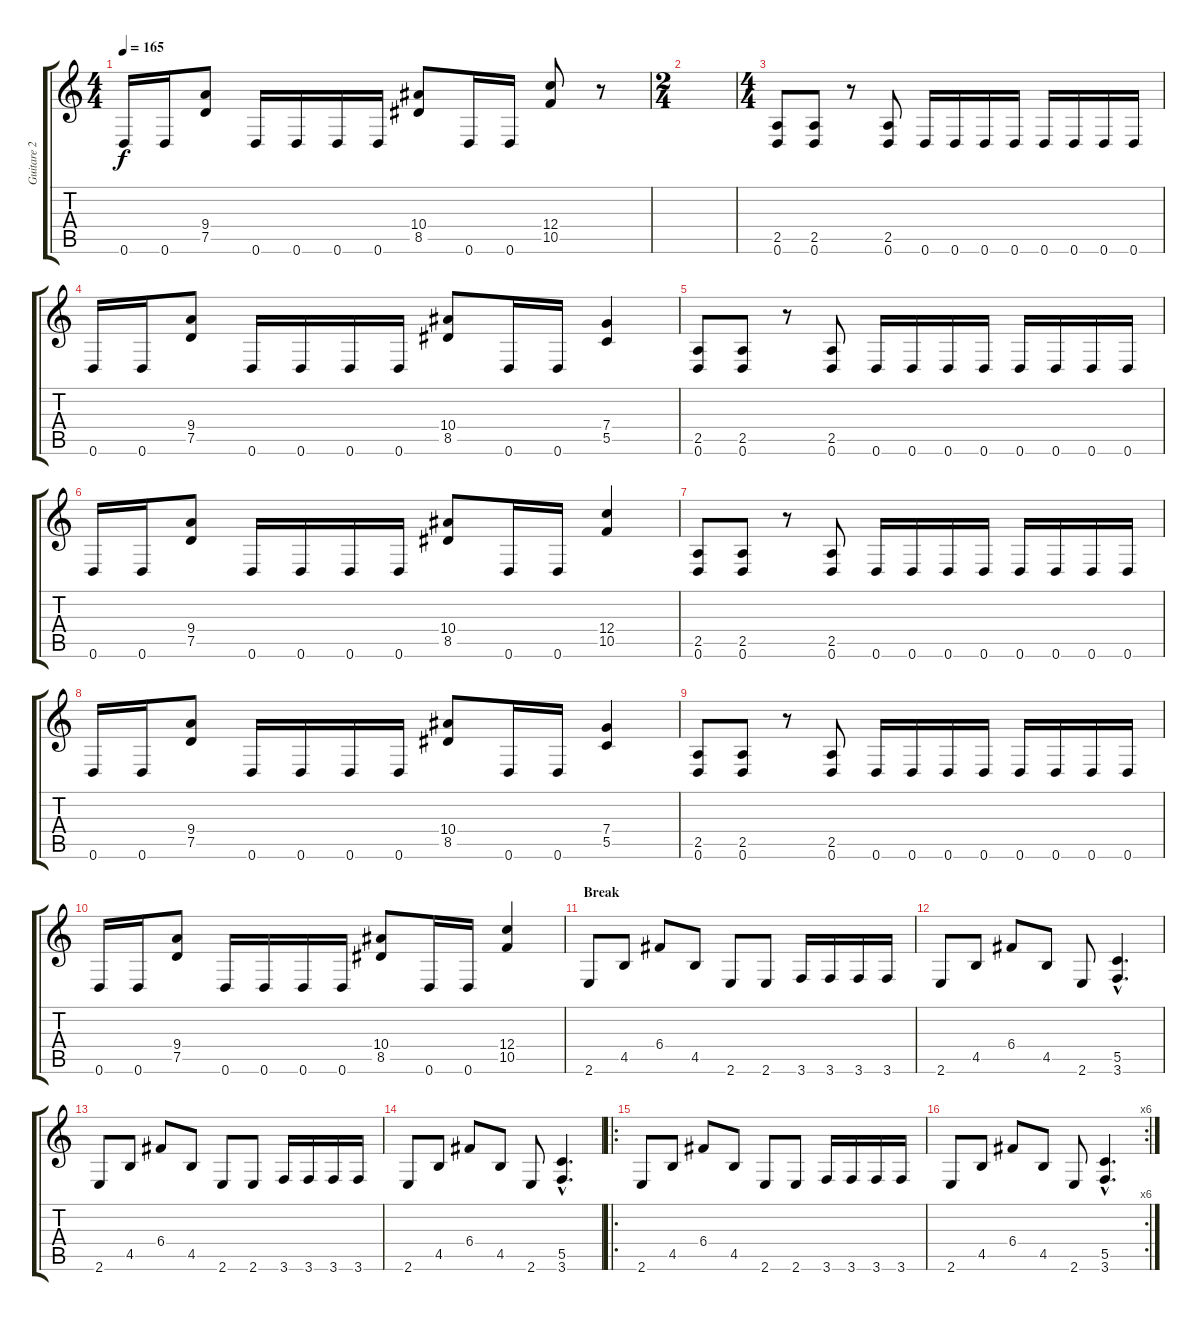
\track ("Guitare 2" "Guitare 2") {instrument distortionguitar}
\staff {score tabs}
\tuning (D4 A3 F3 C3 G2 D2) {hide}
\ts (4 4)
\tempo 165
\clef g2
\ks c
0.6.16{dy f} 0.6.16 (9.4 7.5).8 0.6.16 0.6.16 0.6.16 0.6.16 (10.4 8.5).8 0.6.16 0.6.16 (12.4 10.5).8 r.8 |
\ts (2 4)
|
\ts (4 4)
(2.5 0.6).8 (2.5 0.6).8 r.8 (2.5 0.6).8 0.6.16 0.6.16 0.6.16 0.6.16 0.6.16 0.6.16 0.6.16 0.6.16 |
0.6.16 0.6.16 (9.4 7.5).8 0.6.16 0.6.16 0.6.16 0.6.16 (10.4 8.5).8 0.6.16 0.6.16 (7.4 5.5).4 |
(2.5 0.6).8 (2.5 0.6).8 r.8 (2.5 0.6).8 0.6.16 0.6.16 0.6.16 0.6.16 0.6.16 0.6.16 0.6.16 0.6.16 |
0.6.16 0.6.16 (9.4 7.5).8 0.6.16 0.6.16 0.6.16 0.6.16 (10.4 8.5).8 0.6.16 0.6.16 (12.4 10.5).4 |
(2.5 0.6).8 (2.5 0.6).8 r.8 (2.5 0.6).8 0.6.16 0.6.16 0.6.16 0.6.16 0.6.16 0.6.16 0.6.16 0.6.16 |
0.6.16 0.6.16 (9.4 7.5).8 0.6.16 0.6.16 0.6.16 0.6.16 (10.4 8.5).8 0.6.16 0.6.16 (7.4 5.5).4 |
(2.5 0.6).8 (2.5 0.6).8 r.8 (2.5 0.6).8 0.6.16 0.6.16 0.6.16 0.6.16 0.6.16 0.6.16 0.6.16 0.6.16 |
0.6.16 0.6.16 (9.4 7.5).8 0.6.16 0.6.16 0.6.16 0.6.16 (10.4 8.5).8 0.6.16 0.6.16 (12.4 10.5).4 |
\section ("" "Break")
2.6.8 4.5.8 6.4.8 4.5.8 2.6.8 2.6.8 3.6.16 3.6.16 3.6.16 3.6.16 |
2.6.8 4.5.8 6.4.8 4.5.8 2.6.8 (5.5{hac} 3.6{hac}).4{d} |
2.6.8 4.5.8 6.4.8 4.5.8 2.6.8 2.6.8 3.6.16 3.6.16 3.6.16 3.6.16 |
2.6.8 4.5.8 6.4.8 4.5.8 2.6.8 (5.5{hac} 3.6{hac}).4{d} |
\ro
2.6.8 4.5.8 6.4.8 4.5.8 2.6.8 2.6.8 3.6.16 3.6.16 3.6.16 3.6.16 |
\rc 6
2.6.8 4.5.8 6.4.8 4.5.8 2.6.8 (5.5{hac} 3.6{hac}).4{d}
